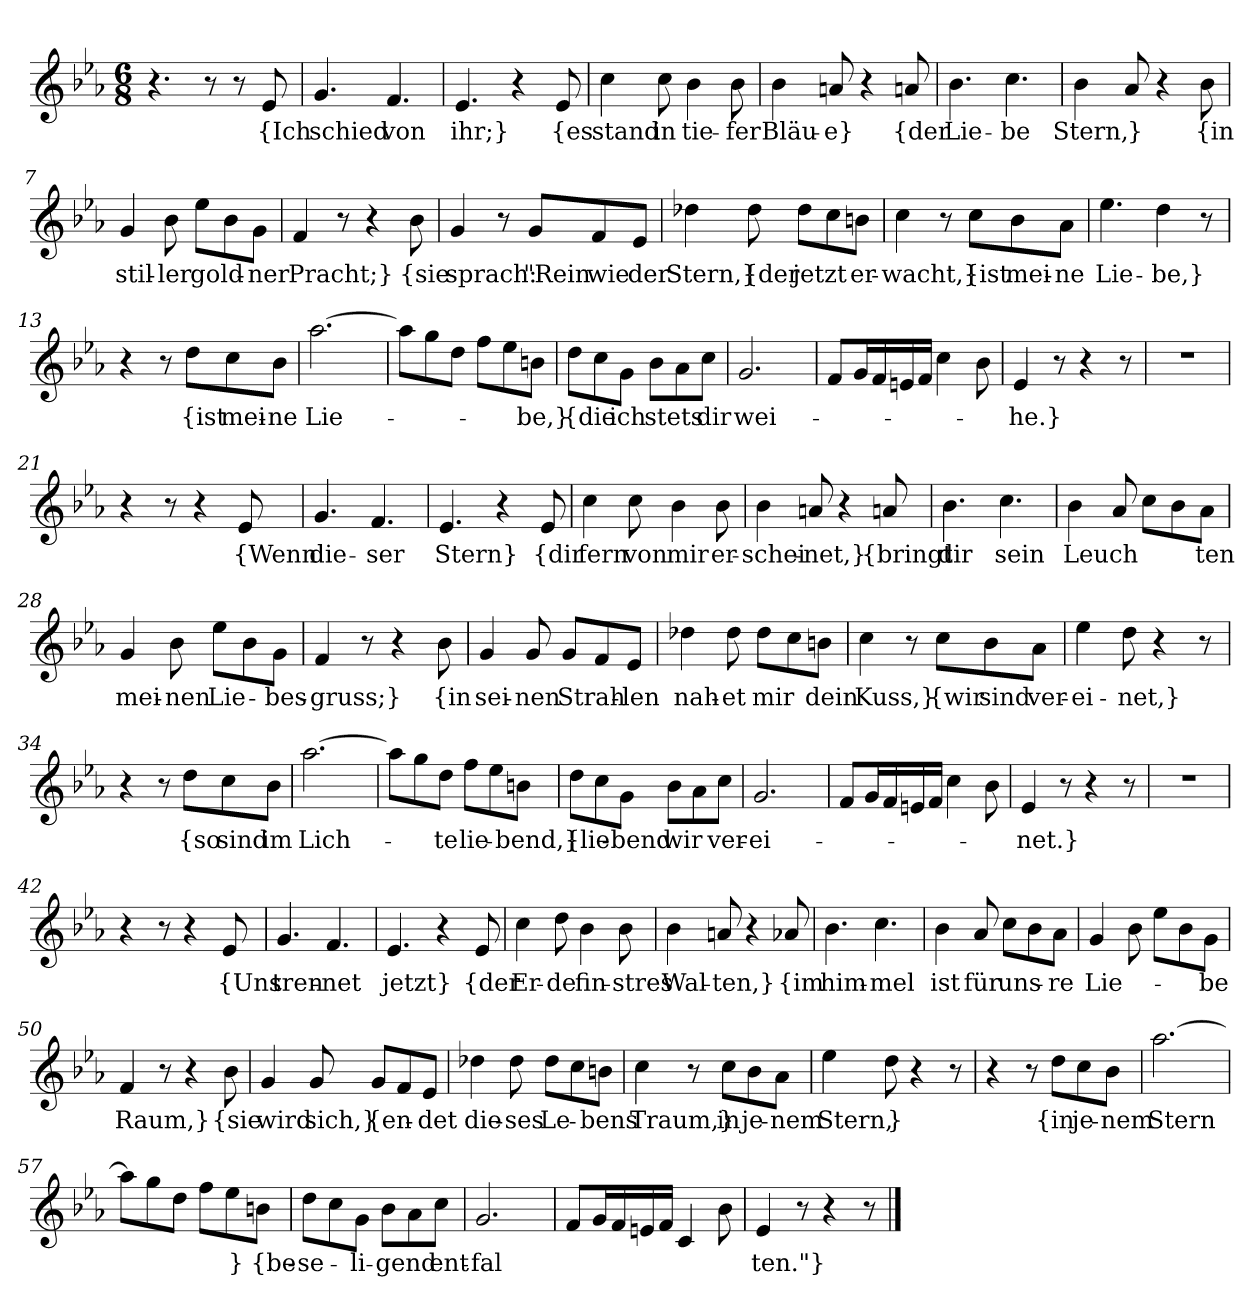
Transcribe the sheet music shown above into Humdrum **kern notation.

**kern	**text
*part1	*part1
*staff1	*staff1
*clefG2	*
*k[b-e-a-]	*
*M6/8	*
=	=
4.r	.
8r	.
8r	.
8e-	{Ich
=1	=1
4.g	schied
4.f	von
=2	=2
4.e-	ihr;}
4r	.
8e-	{es
=3	=3
4cc	stand
8cc	in
4b-	tie-
8b-	-fer
=4	=4
4b-	Bläu-
8an	-e}
4r	.
8an	{der
=5	=5
4.b-	Lie-
4.cc	-be
=6	=6
4b-	Stern,
8a-	}
4r	.
8b-	{in
=7	=7
4g	stil-
8b-	-ler
8ee-\L	gold-
8b-\	.
8g\J	-ner
=8	=8
4f	Pracht;}
8r	.
4r	.
8b-	{sie
=9	=9
4g	sprach:
8r	.
8g/L	"Rein
8f/	wie
8e-/J	der
=10	=10
4dd-X	Stern,}
8dd-	{der
8dd-\L	jetzt
8cc\	.
8bn\J	er-
=11	=11
4cc	wacht,}
8r	.
8cc\L	{ist
8b-\	mei-
8a-\J	-ne
=12	=12
4.ee-	Lie-
4dd	-be,}
8r	.
=13	=13
4r	.
8r	.
8dd\L	{ist
8cc\	mei-
8b-\J	-ne
=14	=14
[2.aa-	Lie-
=15	=15
8aa-\L]	.
8gg\	.
8dd\J	.
8ff\L	.
8ee-\	.
8bn\J	-be,}
=16	=16
8dd\L	{die
8cc\	.
8g\J	ich
8b-\L	stets
8a-\	.
8cc\J	dir
=17	=17
2.g	wei-
=18	=18
8f/L	.
16g/L	.
16f/	.
16en/	.
16f/JJ	.
4cc	.
8b-	.
=19	=19
4e-	he.}
8r	.
4r	.
8r	.
=20	=20
2.r	.
=21	=21
4r	.
8r	.
4r	.
8e-	{Wenn
=22	=22
4.g	die-
4.f	-ser
=23	=23
4.e-	Stern}
4r	.
8e-	{dir
=24	=24
4cc	fern
8cc	von
4b-	mir
8b-	er-
=25	=25
4b-	-schei-
8an	-net,}
4r	.
8an	{bringt
=26	=26
4.b-	dir
4.cc	sein
=27	=27
4b-	Leuch
8a-	.
8cc\L	.
8b-\	.
8a-\J	-ten
=28	=28
4g	mei-
8b-	-nen
8ee-\L	Lie-
8b-\	.
8g\J	-bes-
=29	=29
4f	-gruss;}
8r	.
4r	.
8b-	{in
=30	=30
4g	sei-
8g	-nen
8g/L	Strah-
8f/	.
8e-/J	-len
=31	=31
4dd-X	nah-
8dd-	-et
8dd-\L	mir
8cc\	.
8bn\J	-dein
=32	=32
4cc	Kuss,}
8r	.
8cc\L	{wir
8b-\	sind
8a-\J	ver-
=33	=33
4ee-	-ei-
8dd	-net,}
4r	.
8r	.
=34	=34
4r	.
8r	.
8dd\L	{so
8cc\	sind
8b-\J	im
=35	=35
[2.aa-	Lich-
=36	=36
8aa-\L]	.
8gg\	.
8dd\J	te
8ff\L	lie-
8ee-\	.
8bn\J	-bend,}
=37	=37
8dd\L	{lie-
8cc\	.
8g\J	-bend
8b-\L	wir
8a-\	.
8cc\J	ver-
=38	=38
2.g	-ei-
=39	=39
8f/L	.
16g/L	.
16f/	.
16en/	.
16f/JJ	.
4cc	.
8b-	.
=40	=40
4e-	-net.}
8r	.
4r	.
8r	.
=41	=41
2.r	.
=42	=42
4r	.
8r	.
4r	.
8e-	{Uns
=43	=43
4.g	tren-
4.f	-net
=44	=44
4.e-	jetzt}
4r	.
8e-	{der
=45	=45
4cc	Er-
8dd	-de
4b-	fin-
8b-	-stres
=46	=46
4b-	Wal-
8an	-ten,}
4r	.
8a-X	{im
=47	=47
4.b-	him-
4.cc	-mel
=48	=48
4b-	ist
8a-	für
8cc\L	uns-
8b-\	.
8a-\J	-re
=49	=49
4g	Lie-
8b-	.
8ee-\L	.
8b-\	.
8g\J	-be
=50	=50
4f	Raum,}
8r	.
4r	.
8b-	{sie
=51	=51
4g	wird
8g	sich,}
8g/L	{en-
8f/	.
8e-/J	-det
=52	=52
4dd-X	die-
8dd-	-ses
8dd-\L	Le-
8cc\	.
8bn\J	-bens
=53	=53
4cc	Traum,}
8r	.
8cc\L	in
8b-\	je-
8a-\J	-nem
=54	=54
4ee-	Stern,
8dd	}
4r	.
8r	.
=55	=55
4r	.
8r	.
8dd\L	{in
8cc\	je-
8b-\J	-nem
=56	=56
[2.aa-	Stern
=57	=57
8aa-\L]	.
8gg\	.
8dd\J	.
8ff\L	.
8ee-\	}
8bn\J	{be-
=58	=58
8dd\L	-se-
8cc\	.
8g\J	-li-
8b-\L	-gend
8a-\	.
8cc\J	ent-
=59	=59
2.g	-fal
=60	=60
8f/L	.
16g/L	.
16f/	.
16en/	.
16f/JJ	.
4c	.
8b-	.
=61	=61
4e-	-ten."}
8r	.
4r	.
8r	.
==	==
*-	*-
